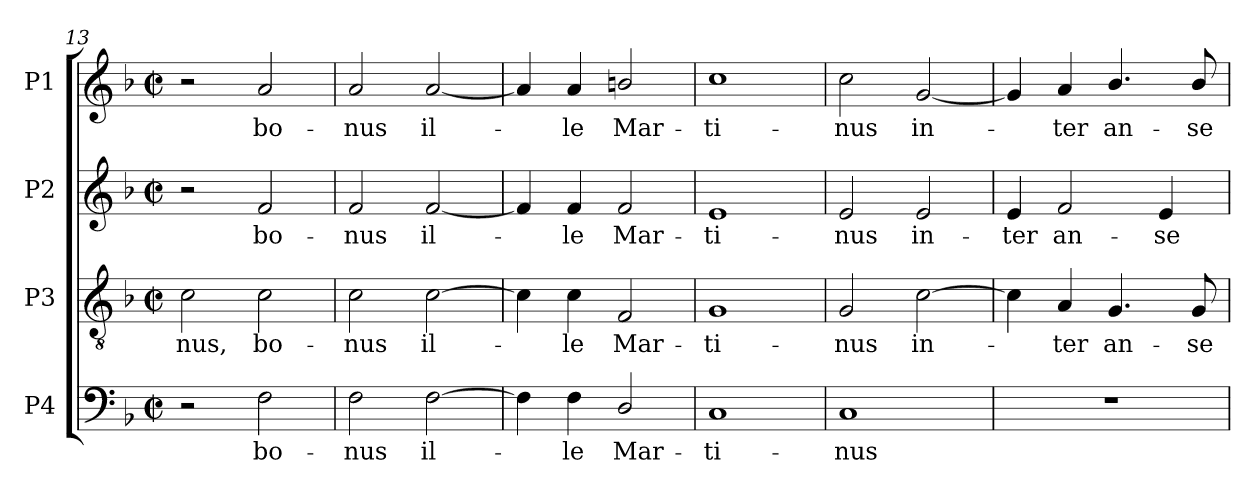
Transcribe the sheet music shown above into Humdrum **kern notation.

**kern	**text	**kern	**text	**kern	**text	**kern	**text
*part4	*part4	*part3	*part3	*part2	*part2	*part1	*part1
*staff4	*staff4	*staff3	*staff3	*staff2	*staff2	*staff1	*staff1
*I"P4	*	*I"P3	*	*I"P2	*	*I"P1	*
*clefF4	*	*clefGv2	*	*clefG2	*	*clefG2	*
*	*	*ITrd7c12	*	*	*	*	*
*k[b-]	*	*k[b-]	*	*k[b-]	*	*k[b-]	*
*F:	*	*F:	*	*F:	*	*F:	*
*M2/2	*	*M2/2	*	*M2/2	*	*M2/2	*
*met(c|)	*	*met(c|)	*	*met(c|)	*	*met(c|)	*
=13	=13	=13	=13	=13	=13	=13	=13
!	!	!	!LO:LY:b:color=#000000	!	!	!	!
2r	.	2Ci\	-nus,	2r	.	2r	.
!	!LO:LY:b:color=#000000	!	!	!	!	!	!
!	!	!	!LO:LY:b:color=#000000	!	!	!	!
!	!	!	!	!	!LO:LY:b:color=#000000	!	!
!	!	!	!	!	!	!	!LO:LY:b:color=#000000
2Fi\	bo-	2Ci\	bo-	2fi/	bo-	2ai/	bo-
=14	=14	=14	=14	=14	=14	=14	=14
!	!LO:LY:b:color=#000000	!	!	!	!	!	!
!	!	!	!LO:LY:b:color=#000000	!	!	!	!
!	!	!	!	!	!LO:LY:b:color=#000000	!	!
!	!	!	!	!	!	!	!LO:LY:b:color=#000000
2Fi\	-nus	2Ci\	-nus	2fi/	-nus	2ai/	-nus
!	!LO:LY:b:color=#000000	!	!	!	!	!	!
!	!	!	!LO:LY:b:color=#000000	!	!	!	!
!	!	!	!	!	!LO:LY:b:color=#000000	!	!
!	!	!	!	!	!	!	!LO:LY:b:color=#000000
[>2Fi\	il-	[>2Ci\	il-	[<2fi/	il-	[<2ai/	il-
=15	=15	=15	=15	=15	=15	=15	=15
4Fi\]	.	4Ci\]	.	4fi/]	.	4ai/]	.
!	!LO:LY:b:color=#000000	!	!	!	!	!	!
!	!	!	!LO:LY:b:color=#000000	!	!	!	!
!	!	!	!	!	!LO:LY:b:color=#000000	!	!
!	!	!	!	!	!	!	!LO:LY:b:color=#000000
4Fi\	-le	4Ci\	-le	4fi/	-le	4ai/	-le
!	!LO:LY:b:color=#000000	!	!	!	!	!	!
!	!	!	!LO:LY:b:color=#000000	!	!	!	!
!	!	!	!	!	!LO:LY:b:color=#000000	!	!
!	!	!	!	!	!	!	!LO:LY:b:color=#000000
2Di/	Mar-	2FFi/	Mar-	2fi/	Mar-	2bni/	Mar-
=16	=16	=16	=16	=16	=16	=16	=16
!	!LO:LY:b:color=#000000	!	!	!	!	!	!
!	!	!	!LO:LY:b:color=#000000	!	!	!	!
!	!	!	!	!	!LO:LY:b:color=#000000	!	!
!	!	!	!	!	!	!	!LO:LY:b:color=#000000
1Ci	-ti-	1GGi	-ti-	1ei	-ti-	1cci	-ti-
=17	=17	=17	=17	=17	=17	=17	=17
!	!LO:LY:b:color=#000000	!	!	!	!	!	!
!	!	!	!LO:LY:b:color=#000000	!	!	!	!
!	!	!	!	!	!LO:LY:b:color=#000000	!	!
!	!	!	!	!	!	!	!LO:LY:b:color=#000000
1Ci	-nus	2GGi/	-nus	2ei/	-nus	2cci\	-nus
!	!	!	!LO:LY:b:color=#000000	!	!	!	!
!	!	!	!	!	!LO:LY:b:color=#000000	!	!
!	!	!	!	!	!	!	!LO:LY:b:color=#000000
.	.	[>2Ci\	in-	2ei/	in-	[<2gi/	in-
!!LO:LB:g=z
=18	=18	=18	=18	=18	=18	=18	=18
!	!	!	!	!	!LO:LY:b:color=#000000	!	!
1r	.	4Ci\]	.	4ei/	-ter	4gi/]	.
!	!	!	!LO:LY:b:color=#000000	!	!	!	!
!	!	!	!	!	!LO:LY:b:color=#000000	!	!
!	!	!	!	!	!	!	!LO:LY:b:color=#000000
.	.	4AAi/	-ter	2fi/	an-	4ai/	-ter
!	!	!	!LO:LY:b:color=#000000	!	!	!	!
!	!	!	!	!	!	!	!LO:LY:b:color=#000000
.	.	4.GGi/	an-	.	.	4.b-i/	an-
!	!	!	!	!	!LO:LY:b:color=#000000	!	!
.	.	.	.	4ei/	-se-	.	.
!	!	!	!LO:LY:b:color=#000000	!	!	!	!
!	!	!	!	!	!	!	!LO:LY:b:color=#000000
.	.	8GGi/	-se-	.	.	8b-i/	-se-
=	=	=	=	=	=	=	=
*-	*-	*-	*-	*-	*-	*-	*-
